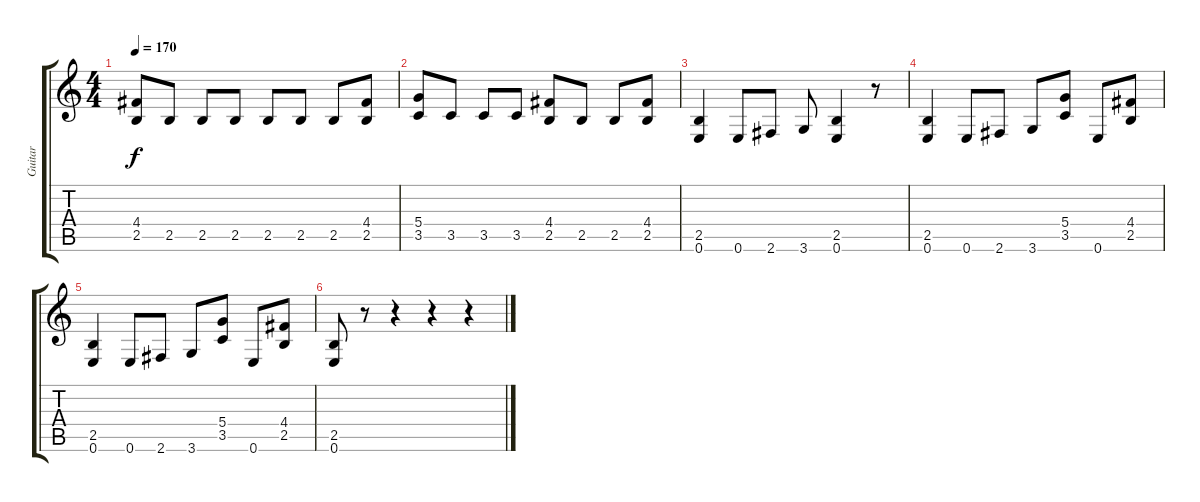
\track ("Guitar" "Guitar") {instrument overdrivenguitar}
\staff {score tabs}
\tuning (E4 B3 G3 D3 A2 E2) {hide}
\ts (4 4)
\tempo 170
\clef g2
\ks c
(4.4 2.5).8{dy f} 2.5.8 2.5.8 2.5.8 2.5.8 2.5.8 2.5.8 (4.4 2.5).8 |
(5.4 3.5).8 3.5.8 3.5.8 3.5.8 (4.4 2.5).8 2.5.8 2.5.8 (4.4 2.5).8 |
(2.5 0.6).4 0.6.8 2.6.8 3.6.8 (2.5 0.6).4 r.8 |
(2.5 0.6).4 0.6.8 2.6.8 3.6.8 (5.4 3.5).8 0.6.8 (4.4 2.5).8 |
(2.5 0.6).4 0.6.8 2.6.8 3.6.8 (5.4 3.5).8 0.6.8 (4.4 2.5).8 |
(2.5 0.6).8 r.8 r.4 r.4 r.4
